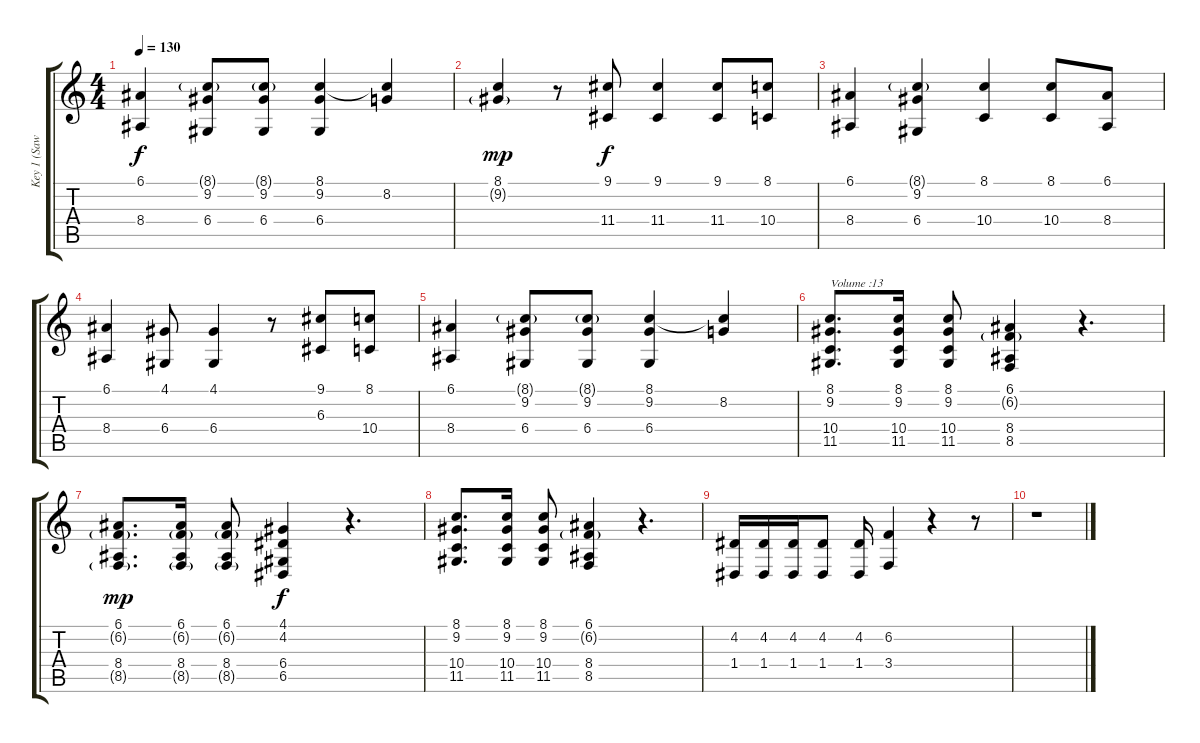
\track ("Key 1 (Sawtooth)" "Key 1 (Saw") {instrument lead2sawtooth}
\staff {score tabs}
\tuning (E4 B3 G3 D3 A2 E2) {hide}
\ts (4 4)
\tempo 130
\clef g2
\ks c
(6.1 8.4).4{dy f} (8.1{g} 9.2 6.4).8 (8.1{g} 9.2 6.4).8 (8.1 9.2 6.4).4 (8.1{t} 8.2).4 |
(8.1 9.2{g}).4{dy mp} r.8 (9.1 11.4).8{dy f} (9.1 11.4).4 (9.1 11.4).8 (8.1 10.4).8 |
(6.1 8.4).4 (8.1{g} 9.2 6.4).4 (8.1 10.4).4 (8.1 10.4).8 (6.1 8.4).8 |
(6.1 8.4).4 (4.1 6.4).8 (4.1 6.4).4 r.8 (9.1 6.3).8 (8.1 10.4).8 |
(6.1 8.4).4 (8.1{g} 9.2 6.4).8 (8.1{g} 9.2 6.4).8 (8.1 9.2 6.4).4 (8.1{t} 8.2).4 |
(8.1 9.2 10.4 11.5).8{d txt "Volume :13"} (8.1 9.2 10.4 11.5).16 (8.1 9.2 10.4 11.5).8 (6.1 6.2{g} 8.4 8.5).4 r.4{d} |
(6.1 6.2{g} 8.4 8.5{g}).8{d dy mp} (6.1 6.2{g} 8.4 8.5{g}).16 (6.1 6.2{g} 8.4 8.5{g}).8 (4.1 4.2 6.4 6.5).4{dy f} r.4{d} |
(8.1 9.2 10.4 11.5).8{d} (8.1 9.2 10.4 11.5).16 (8.1 9.2 10.4 11.5).8 (6.1 6.2{g} 8.4 8.5).4 r.4{d} |
(4.2 1.4).16 (4.2 1.4).16 (4.2 1.4).16 (4.2 1.4).8 (4.2 1.4).16 (6.2 3.4).4 r.4 r.8 |
r.1
